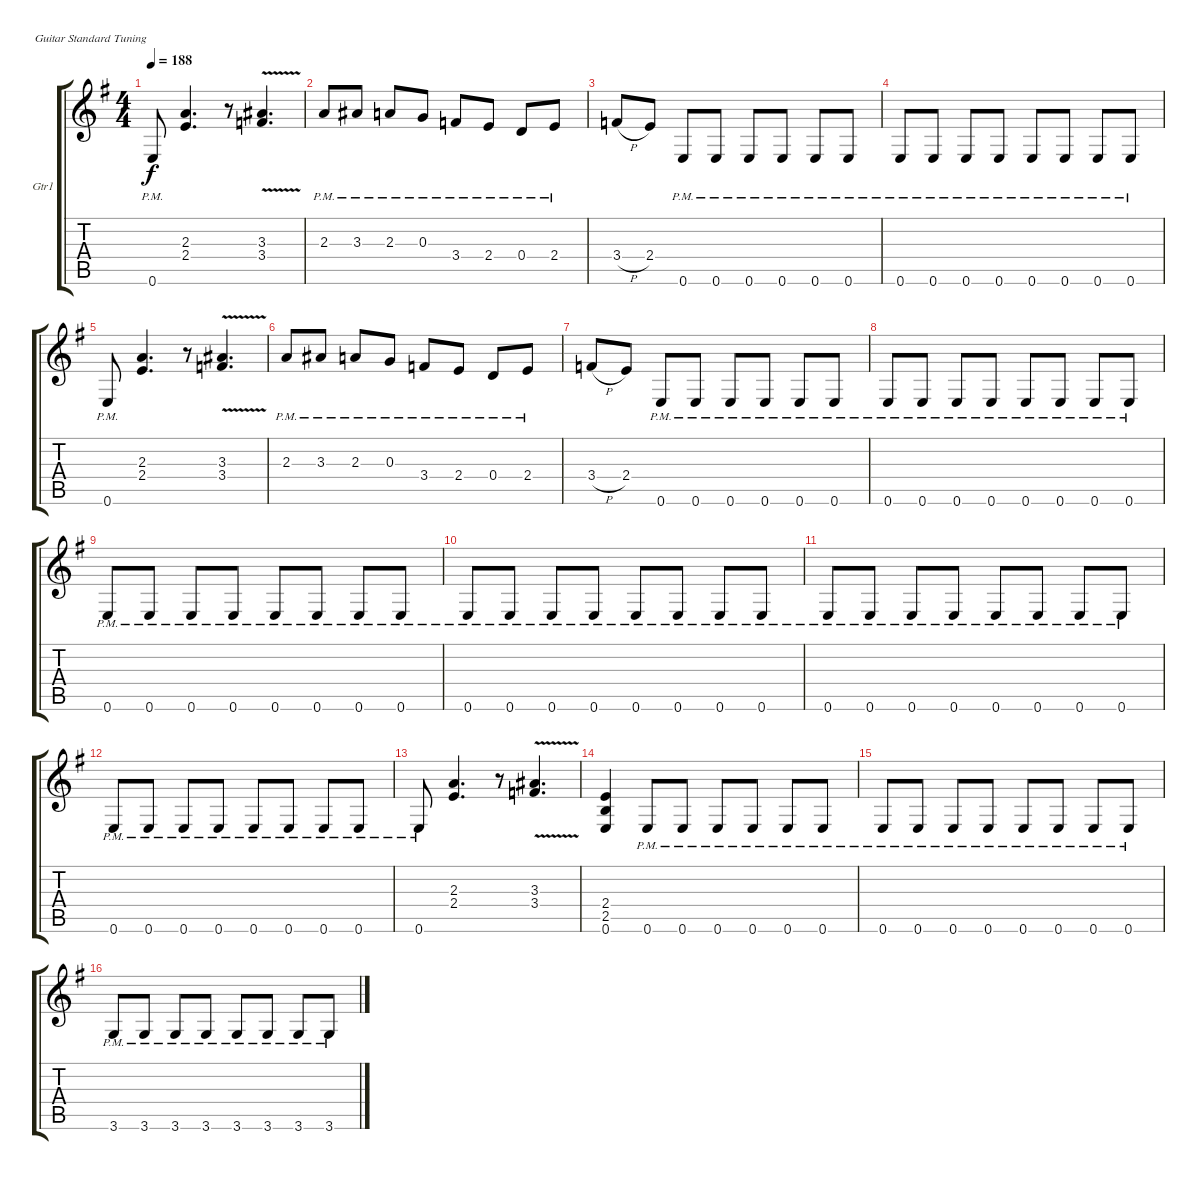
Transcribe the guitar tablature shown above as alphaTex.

\defaultSystemsLayout 4
\bracketExtendMode groupsimilarinstruments
\firstSystemTrackNameOrientation horizontal
\otherSystemsTrackNameOrientation horizontal
\track ("James" "Gtr1") {instrument distortionguitar}
\staff {score tabs}
\tuning (E4 B3 G3 D3 A2 E2)
\ts (4 4)
\tempo 188
\clef g2
\ks eminor
0.6{pm}.8{dy f} (2.4 2.3).4{d} r.8 (3.3{v} 3.4{v}).4{d} |
2.3{pm}.8 3.3{pm}.8 2.3{pm}.8 0.3{pm}.8 3.4{pm}.8 2.4{pm}.8 0.4{pm}.8 2.4{pm}.8 |
3.4{h}.8 2.4.8 0.6{pm}.8 0.6{pm}.8 0.6{pm}.8 0.6{pm}.8 0.6{pm}.8 0.6{pm}.8 |
0.6{pm}.8 0.6{pm}.8 0.6{pm}.8 0.6{pm}.8 0.6{pm}.8 0.6{pm}.8 0.6{pm}.8 0.6{pm}.8 |
0.6{pm}.8 (2.4 2.3).4{d} r.8 (3.3{v} 3.4{v}).4{d} |
2.3{pm}.8 3.3{pm}.8 2.3{pm}.8 0.3{pm}.8 3.4{pm}.8 2.4{pm}.8 0.4{pm}.8 2.4{pm}.8 |
3.4{h}.8 2.4.8 0.6{pm}.8 0.6{pm}.8 0.6{pm}.8 0.6{pm}.8 0.6{pm}.8 0.6{pm}.8 |
0.6{pm}.8 0.6{pm}.8 0.6{pm}.8 0.6{pm}.8 0.6{pm}.8 0.6{pm}.8 0.6{pm}.8 0.6{pm}.8 |
0.6{pm}.8 0.6{pm}.8 0.6{pm}.8 0.6{pm}.8 0.6{pm}.8 0.6{pm}.8 0.6{pm}.8 0.6{pm}.8 |
0.6{pm}.8 0.6{pm}.8 0.6{pm}.8 0.6{pm}.8 0.6{pm}.8 0.6{pm}.8 0.6{pm}.8 0.6{pm}.8 |
0.6{pm}.8 0.6{pm}.8 0.6{pm}.8 0.6{pm}.8 0.6{pm}.8 0.6{pm}.8 0.6{pm}.8 0.6{pm}.8 |
0.6{pm}.8 0.6{pm}.8 0.6{pm}.8 0.6{pm}.8 0.6{pm}.8 0.6{pm}.8 0.6{pm}.8 0.6{pm}.8 |
0.6{pm}.8 (2.4 2.3).4{d} r.8 (3.3{v} 3.4{v}).4{d} |
(0.6 2.5 2.4).4 0.6{pm}.8 0.6{pm}.8 0.6{pm}.8 0.6{pm}.8 0.6{pm}.8 0.6{pm}.8 |
0.6{pm}.8 0.6{pm}.8 0.6{pm}.8 0.6{pm}.8 0.6{pm}.8 0.6{pm}.8 0.6{pm}.8 0.6{pm}.8 |
3.6{pm}.8 3.6{pm}.8 3.6{pm}.8 3.6{pm}.8 3.6{pm}.8 3.6{pm}.8 3.6{pm}.8 3.6{pm}.8
